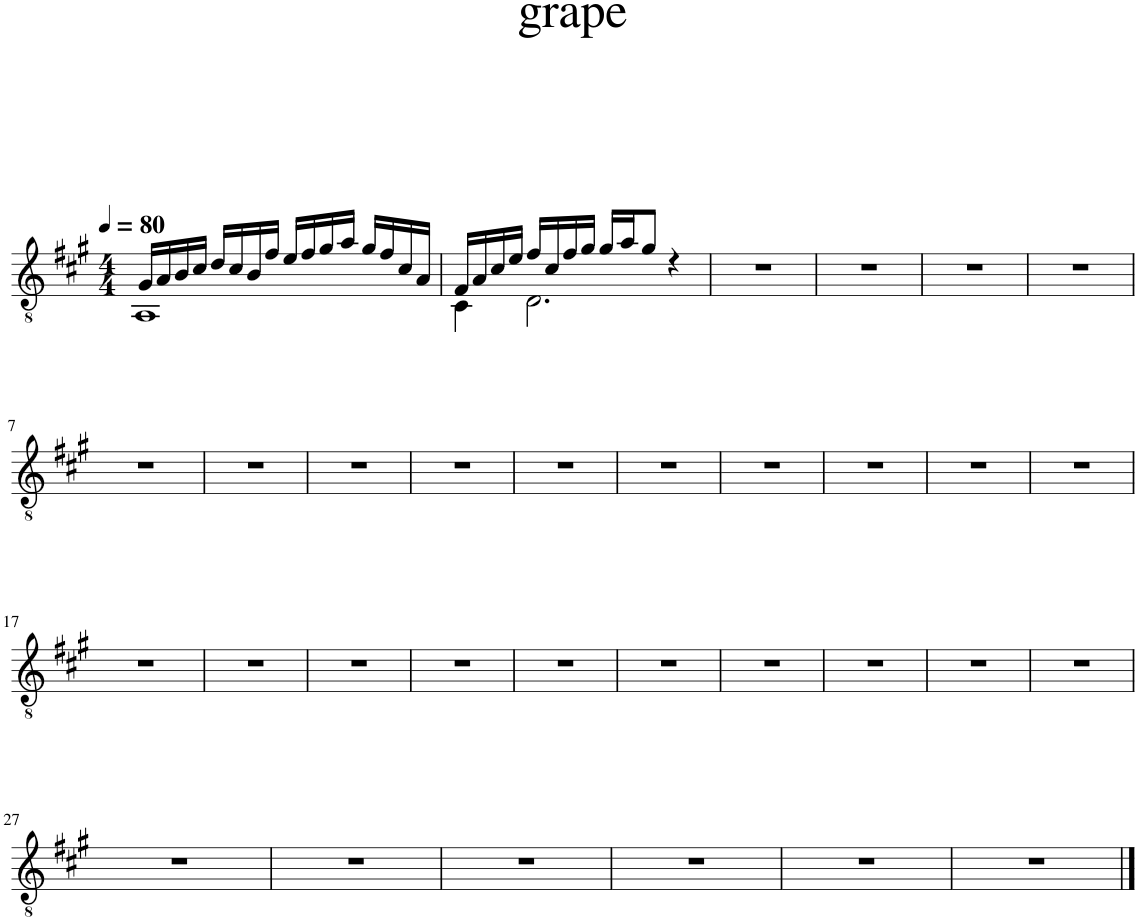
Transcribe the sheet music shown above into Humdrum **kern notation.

**kern
*part1
*staff1
*I"Classical Guitar
*I'Guit.
*clefGv2
*k[f#c#g#]
*M4/4
*MM80
=1
*^
16G#/LL	1AA
16A/	.
16B/	.
16c#/JJ	.
16d/LL	.
16c#/	.
16B/	.
16f#/JJ	.
16e/LL	.
16f#/	.
16g#/	.
16a/JJ	.
16g#/LL	.
16f#/	.
16c#/	.
16A/JJ	.
=2	=2
16F#/LL	4C#\
16A/	.
16c#/	.
16e/JJ	.
16f#/LL	2.D\
16c#/	.
16f#/	.
16g#/JJ	.
16g#/LL	.
16a/J	.
8g#/J	.
4r	.
*v	*v
=3
1r
=4
1r
=5
1r
=6
1r
!!LO:LB:g=z
=7
1r
=8
1r
=9
1r
=10
1r
=11
1r
=12
1r
=13
1r
=14
1r
=15
1r
=16
1r
!!LO:LB:g=z
=17
1r
=18
1r
=19
1r
=20
1r
=21
1r
=22
1r
=23
1r
=24
1r
=25
1r
=26
1r
!!LO:LB:g=z
=27
1r
=28
1r
=29
1r
=30
1r
=31
1r
=32
1r
==
*-
